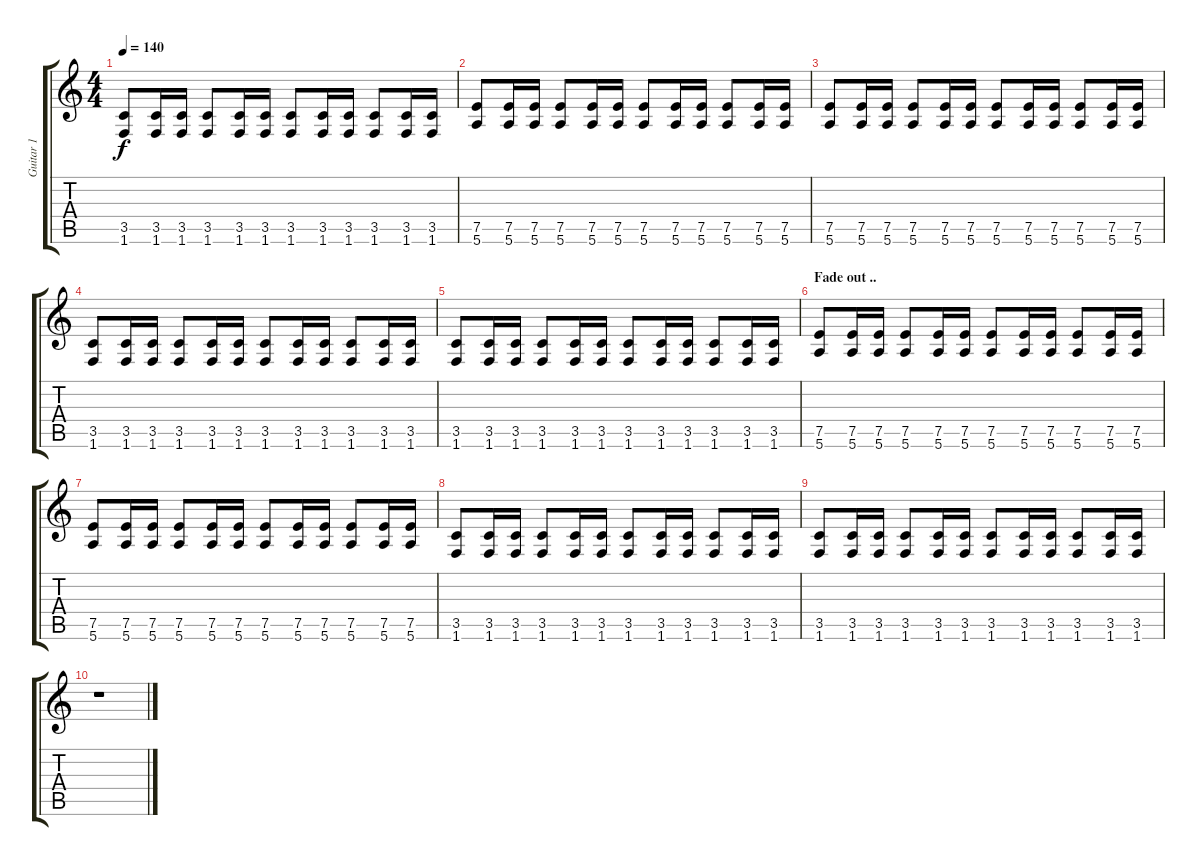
\track ("Guitar 1" "Guitar 1") {instrument distortionguitar}
\staff {score tabs}
\tuning (E4 B3 G3 D3 A2 E2) {hide}
\ts (4 4)
\tempo 140
\clef g2
\ks c
(3.5 1.6).8{dy f} (3.5 1.6).16 (3.5 1.6).16 (3.5 1.6).8 (3.5 1.6).16 (3.5 1.6).16 (3.5 1.6).8 (3.5 1.6).16 (3.5 1.6).16 (3.5 1.6).8 (3.5 1.6).16 (3.5 1.6).16 |
(7.5 5.6).8 (7.5 5.6).16 (7.5 5.6).16 (7.5 5.6).8 (7.5 5.6).16 (7.5 5.6).16 (7.5 5.6).8 (7.5 5.6).16 (7.5 5.6).16 (7.5 5.6).8 (7.5 5.6).16 (7.5 5.6).16 |
(7.5 5.6).8 (7.5 5.6).16 (7.5 5.6).16 (7.5 5.6).8 (7.5 5.6).16 (7.5 5.6).16 (7.5 5.6).8 (7.5 5.6).16 (7.5 5.6).16 (7.5 5.6).8 (7.5 5.6).16 (7.5 5.6).16 |
(3.5 1.6).8 (3.5 1.6).16 (3.5 1.6).16 (3.5 1.6).8 (3.5 1.6).16 (3.5 1.6).16 (3.5 1.6).8 (3.5 1.6).16 (3.5 1.6).16 (3.5 1.6).8 (3.5 1.6).16 (3.5 1.6).16 |
(3.5 1.6).8 (3.5 1.6).16 (3.5 1.6).16 (3.5 1.6).8 (3.5 1.6).16 (3.5 1.6).16 (3.5 1.6).8 (3.5 1.6).16 (3.5 1.6).16 (3.5 1.6).8 (3.5 1.6).16 (3.5 1.6).16 |
\section ("" "Fade out ..")
(7.5 5.6).8{volume 8} (7.5 5.6).16 (7.5 5.6).16 (7.5 5.6).8 (7.5 5.6).16 (7.5 5.6).16 (7.5 5.6).8 (7.5 5.6).16 (7.5 5.6).16 (7.5 5.6).8 (7.5 5.6).16 (7.5 5.6).16 |
(7.5 5.6).8 (7.5 5.6).16 (7.5 5.6).16 (7.5 5.6).8 (7.5 5.6).16 (7.5 5.6).16 (7.5 5.6).8 (7.5 5.6).16 (7.5 5.6).16 (7.5 5.6).8 (7.5 5.6).16 (7.5 5.6).16 |
(3.5 1.6).8{volume 0} (3.5 1.6).16 (3.5 1.6).16 (3.5 1.6).8 (3.5 1.6).16 (3.5 1.6).16 (3.5 1.6).8 (3.5 1.6).16 (3.5 1.6).16 (3.5 1.6).8 (3.5 1.6).16 (3.5 1.6).16 |
(3.5 1.6).8 (3.5 1.6).16 (3.5 1.6).16 (3.5 1.6).8 (3.5 1.6).16 (3.5 1.6).16 (3.5 1.6).8 (3.5 1.6).16 (3.5 1.6).16 (3.5 1.6).8 (3.5 1.6).16 (3.5 1.6).16 |
r.1
